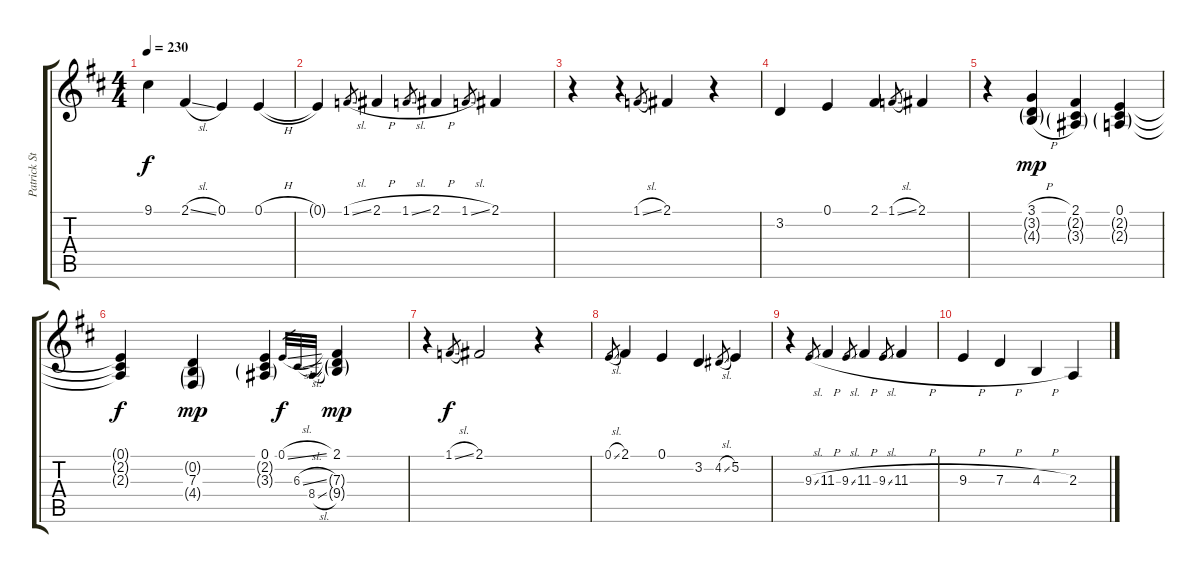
\track ("Patrick Stump(Lead Vocals) " "Patrick St") {instrument clarinet}
\staff {score tabs}
\tuning (E4 B3 G3 D3 A2 E2) {hide}
\ts (4 4)
\tempo 230
\clef g2
\ks d
9.1{t}.4{dy f} 2.1{sl}.4 0.1.4 0.1{h}.4 |
0.1{t}.4 1.1{sl}.8{gr} 2.1{h}.4 1.1{sl}.8{gr} 2.1{h}.4 1.1{sl}.8{gr} 2.1.4 |
r.4 r.4 1.1{sl}.8{gr} 2.1.4 r.4 |
3.2.4 0.1.4 2.1.4 1.1{sl}.8{gr} 2.1.4 |
r.4 (3.1{h} 3.2{h g} 4.3{h g}).4{dy mp} (2.1 2.2{g} 3.3{g}).4 (0.1 2.2{g} 2.3{g}).4 |
(0.1{t} 2.2{t} 2.3{t}).4{dy f} (0.2{g} 7.3 4.4{g}).4{dy mp} (0.1 2.2{g} 3.3{g}).4 0.1{sl}.32{gr dy f} 6.3{sl}.32{gr} 8.4{sl}.32{gr} (2.1 7.3{g} 9.4{g}).4{dy mp} |
r.4 1.1{sl}.8{gr dy f} 2.1.2 r.4 |
0.1{sl}.8{gr} 2.1.4 0.1.4 3.2.4 4.2{sl}.8{gr} 5.2.4 |
r.4 9.3{sl}.8{gr} 11.3{h}.4 9.3{sl}.8{gr} 11.3{h}.4 9.3{sl}.8{gr} 11.3{h}.4 |
9.3{h}.4 7.3{h}.4 4.3{h}.4 2.3.4
